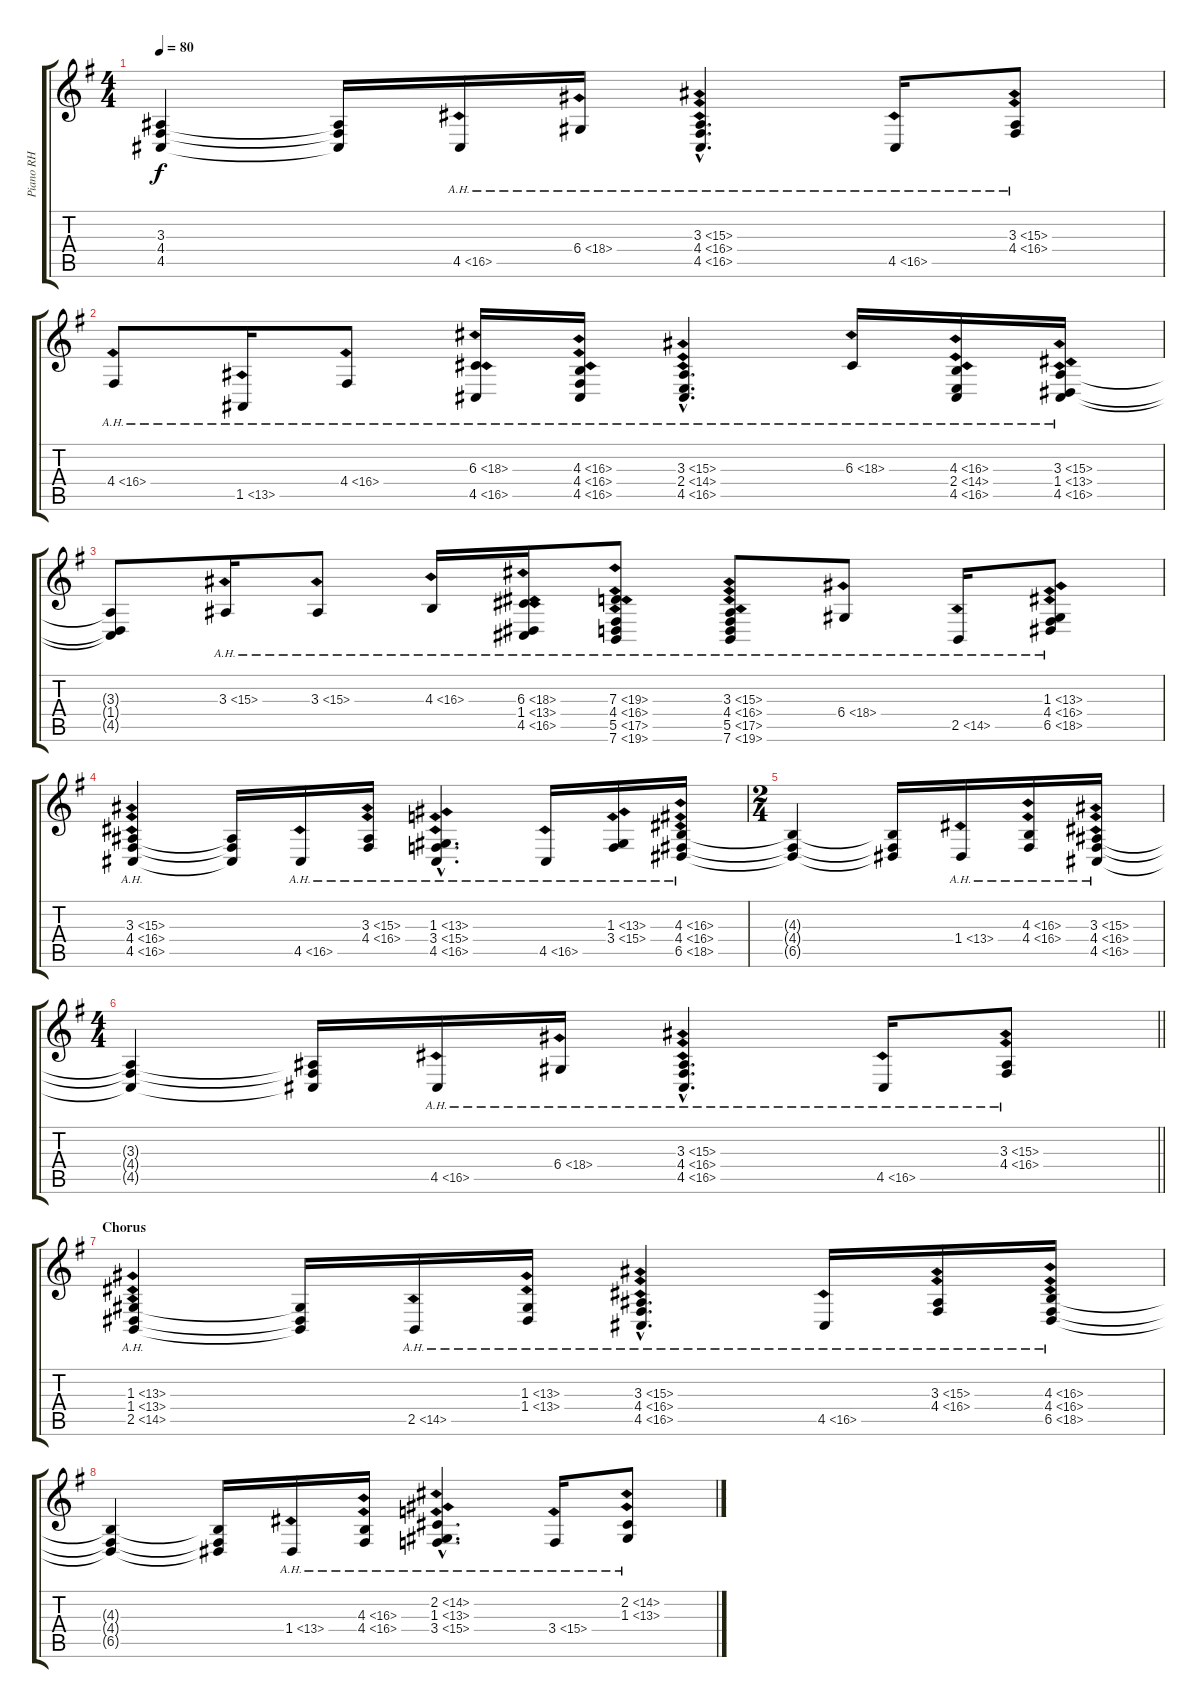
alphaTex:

\track ("Piano RH" "Piano RH") {instrument acousticgrandpiano}
\staff {score tabs}
\tuning (E4 B3 G3 D3 A2 E2) {hide}
\ts (4 4)
\tempo 80
\clef g2
\ks g
(3.3{t} 4.4{t} 4.5{t}).4{dy f} (3.3{t} 4.4{t} 4.5{t}).16 4.5{ah 12}.16 6.4{ah 12}.16 (3.3{ah 12 hac} 4.4{ah 12 hac} 4.5{ah 12 hac}).4{d} 4.5{ah 12}.16 (3.3{ah 12} 4.4{ah 12}).8 |
4.4{ah 12}.8 1.5{ah 12}.16 4.4{ah 12}.8 (6.3{ah 12} 4.5{ah 12}).16 (4.3{ah 12} 4.4{ah 12} 4.5{ah 12}).16 (3.3{ah 12 hac} 2.4{ah 12 hac} 4.5{ah 12 hac}).4{d} 6.3{ah 12}.16 (4.3{ah 12} 2.4{ah 12} 4.5{ah 12}).16 (3.3{ah 12} 1.4{ah 12} 4.5{ah 12}).16 |
(3.3{t} 1.4{t} 4.5{t}).8 3.3{ah 12}.16 3.3{ah 12}.8 4.3{ah 12}.16 (6.3{ah 12} 1.4{ah 12} 4.5{ah 12}).16 (7.3{ah 12} 4.4{ah 12} 5.5{ah 12} 7.6{ah 12}).8 (3.3{ah 12} 4.4{ah 12} 5.5{ah 12} 7.6{ah 12}).8 6.4{ah 12}.8 2.5{ah 12}.16 (1.3{ah 12} 4.4{ah 12} 6.5{ah 12}).8 |
(3.3{ah 12} 4.4{ah 12} 4.5{ah 12}).4 (3.3{t} 4.4{t} 4.5{t}).16 4.5{ah 12}.16 (3.3{ah 12} 4.4{ah 12}).16 (1.3{ah 12 hac} 3.4{ah 12 hac} 4.5{ah 12 hac}).4{d} 4.5{ah 12}.16 (1.3{ah 12} 3.4{ah 12}).16 (4.3{ah 12} 4.4{ah 12} 6.5{ah 12}).16 |
\ts (2 4)
(4.3{t} 4.4{t} 6.5{t}).4 (4.3{t} 4.4{t} 6.5{t}).16 1.4{ah 12}.16 (4.3{ah 12} 4.4{ah 12}).16 (3.3{ah 12} 4.4{ah 12} 4.5{ah 12}).16 |
\ts (4 4)
\barLineRight lightlight
(3.3{t} 4.4{t} 4.5{t}).4 (3.3{t} 4.4{t} 4.5{t}).16 4.5{ah 12}.16 6.4{ah 12}.16 (3.3{ah 12 hac} 4.4{ah 12 hac} 4.5{ah 12 hac}).4{d} 4.5{ah 12}.16 (3.3{ah 12} 4.4{ah 12}).8 |
\section ("" "Chorus")
(1.3{ah 12} 1.4{ah 12} 2.5{ah 12}).4 (1.3{t} 1.4{t} 2.5{t}).16 2.5{ah 12}.16 (1.3{ah 12} 1.4{ah 12}).16 (3.3{ah 12 hac} 4.4{ah 12 hac} 4.5{ah 12 hac}).4{d} 4.5{ah 12}.16 (3.3{ah 12} 4.4{ah 12}).16 (4.3{ah 12} 4.4{ah 12} 6.5{ah 12}).16 |
(4.3{t} 4.4{t} 6.5{t}).4 (4.3{t} 4.4{t} 6.5{t}).16 1.4{ah 12}.16 (4.3{ah 12} 4.4{ah 12}).16 (2.2{ah 12 hac} 1.3{ah 12 hac} 3.4{ah 12 hac}).4{d} 3.4{ah 12}.16 (2.2{ah 12} 1.3{ah 12}).8
